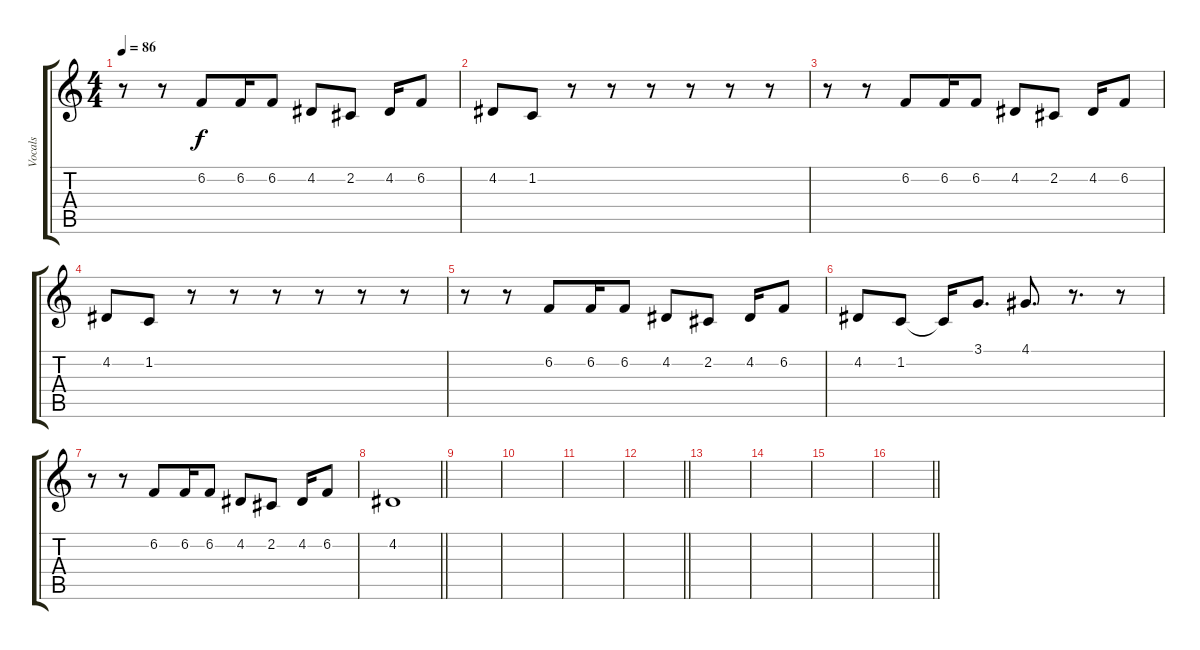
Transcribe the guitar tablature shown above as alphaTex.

\track ("Vocals" "Vocals") {instrument clarinet}
\staff {score tabs}
\tuning (E4 B3 G3 D3 A2 E2) {hide}
\ts (4 4)
\tempo 86
\clef g2
\ks c
r.8{dy f} r.8 6.2.8 6.2.16 6.2.8 4.2.8 2.2.8 4.2.16 6.2.8 |
4.2.8 1.2.8 r.8 r.8 r.8 r.8 r.8 r.8 |
r.8 r.8 6.2.8 6.2.16 6.2.8 4.2.8 2.2.8 4.2.16 6.2.8 |
4.2.8 1.2.8 r.8 r.8 r.8 r.8 r.8 r.8 |
r.8 r.8 6.2.8 6.2.16 6.2.8 4.2.8 2.2.8 4.2.16 6.2.8 |
4.2.8 1.2.8 1.2{t}.16 3.1.8{d} 4.1.8{d} r.8{d} r.8 |
r.8 r.8 6.2.8 6.2.16 6.2.8 4.2.8 2.2.8 4.2.16 6.2.8 |
\barLineRight lightlight
4.2.1 |
|
|
|
\barLineRight lightlight
|
|
|
|
\barLineRight lightlight
